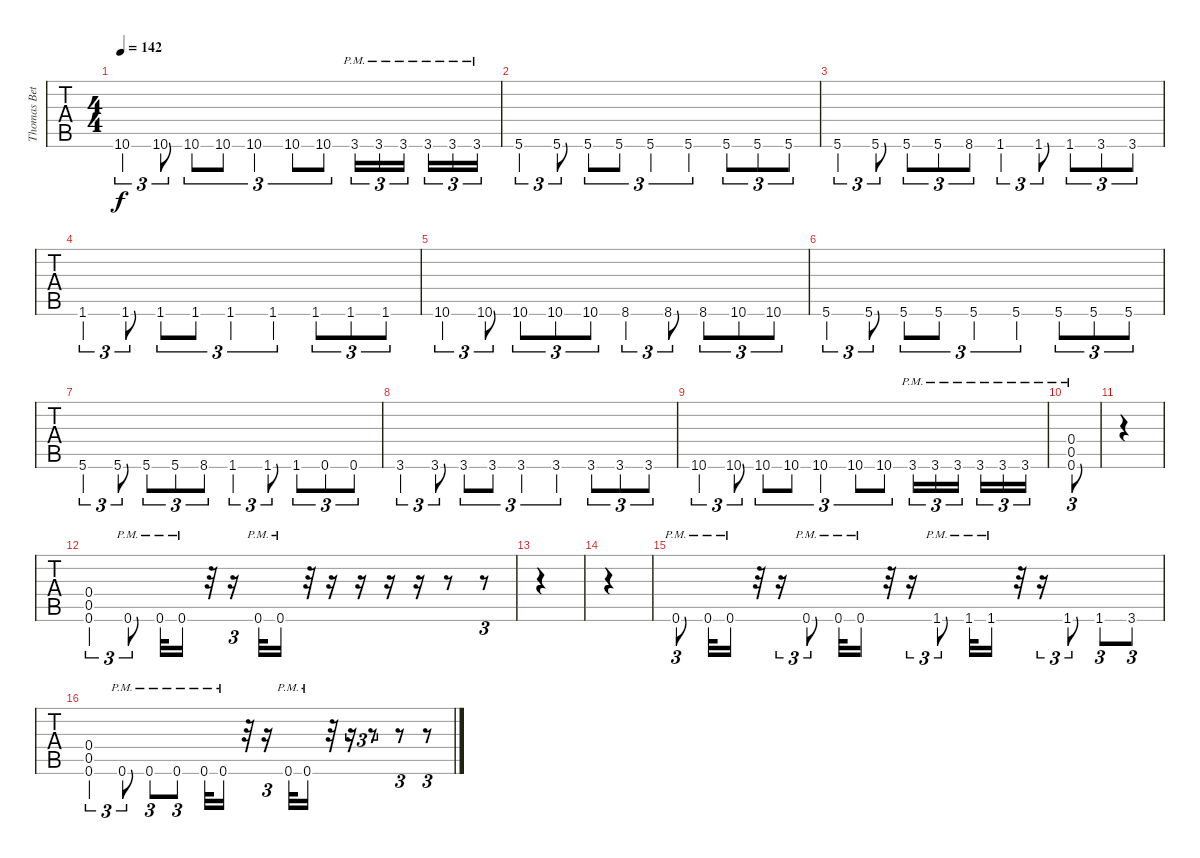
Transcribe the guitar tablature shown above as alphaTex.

\track ("Thomas Betrisey" "Thomas Bet") {instrument distortionguitar}
\staff {tabs}
\tuning (C4 G3 Eb3 Bb2 F2 Bb1) {hide}
\ts (4 4)
\tempo 142
\clef f4
\ks c
10.6.4{tu (3 2) dy f} 10.6.8{tu (3 2)} 10.6.8{tu (3 2)} 10.6.8{tu (3 2)} 10.6.4{tu (3 2)} 10.6.8{tu (3 2)} 10.6.8{tu (3 2)} 3.6{pm}.16{tu (3 2)} 3.6{pm}.16{tu (3 2)} 3.6{pm}.16{tu (3 2) beam splitsecondary} 3.6{pm}.16{tu (3 2)} 3.6{pm}.16{tu (3 2)} 3.6{pm}.16{tu (3 2)} |
5.6.4{tu (3 2)} 5.6.8{tu (3 2)} 5.6.8{tu (3 2)} 5.6.8{tu (3 2)} 5.6.4{tu (3 2)} 5.6.4{tu (3 2)} 5.6.8{tu (3 2)} 5.6.8{tu (3 2)} 5.6.8{tu (3 2)} |
5.6.4{tu (3 2)} 5.6.8{tu (3 2)} 5.6.8{tu (3 2)} 5.6.8{tu (3 2)} 8.6.8{tu (3 2)} 1.6.4{tu (3 2)} 1.6.8{tu (3 2)} 1.6.8{tu (3 2)} 3.6.8{tu (3 2)} 3.6.8{tu (3 2)} |
1.6.4{tu (3 2)} 1.6.8{tu (3 2)} 1.6.8{tu (3 2)} 1.6.8{tu (3 2)} 1.6.4{tu (3 2)} 1.6.4{tu (3 2)} 1.6.8{tu (3 2)} 1.6.8{tu (3 2)} 1.6.8{tu (3 2)} |
10.6.4{tu (3 2)} 10.6.8{tu (3 2)} 10.6.8{tu (3 2)} 10.6.8{tu (3 2)} 10.6.8{tu (3 2)} 8.6.4{tu (3 2)} 8.6.8{tu (3 2)} 8.6.8{tu (3 2)} 10.6.8{tu (3 2)} 10.6.8{tu (3 2)} |
5.6.4{tu (3 2)} 5.6.8{tu (3 2)} 5.6.8{tu (3 2)} 5.6.8{tu (3 2)} 5.6.4{tu (3 2)} 5.6.4{tu (3 2)} 5.6.8{tu (3 2)} 5.6.8{tu (3 2)} 5.6.8{tu (3 2)} |
5.6.4{tu (3 2)} 5.6.8{tu (3 2)} 5.6.8{tu (3 2)} 5.6.8{tu (3 2)} 8.6.8{tu (3 2)} 1.6.4{tu (3 2)} 1.6.8{tu (3 2)} 1.6.8{tu (3 2)} 0.6.8{tu (3 2)} 0.6.8{tu (3 2)} |
3.6.4{tu (3 2)} 3.6.8{tu (3 2)} 3.6.8{tu (3 2)} 3.6.8{tu (3 2)} 3.6.4{tu (3 2)} 3.6.4{tu (3 2)} 3.6.8{tu (3 2)} 3.6.8{tu (3 2)} 3.6.8{tu (3 2)} |
10.6.4{tu (3 2)} 10.6.8{tu (3 2)} 10.6.8{tu (3 2)} 10.6.8{tu (3 2)} 10.6.4{tu (3 2)} 10.6.8{tu (3 2)} 10.6.8{tu (3 2)} 3.6{pm}.16{tu (3 2)} 3.6{pm}.16{tu (3 2)} 3.6{pm}.16{tu (3 2) beam splitsecondary} 3.6{pm}.16{tu (3 2)} 3.6{pm}.16{tu (3 2)} 3.6{pm}.16{tu (3 2)} |
(0.4 0.5 0.6{pm}).8{tu (3 2)} |
|
(0.4 0.5 0.6).4{tu (3 2)} 0.6{pm}.8{tu (3 2)} 0.6{pm}.32 0.6{pm}.16 r.32 r.16{tu (3 2)} 0.6{pm}.32 0.6{pm}.16 r.32 r.16 r.16 r.16 r.16 r.8 r.8{tu (3 2)} |
|
|
0.6{pm}.8{tu (3 2)} 0.6{pm}.32 0.6{pm}.16 r.32 r.16{tu (3 2)} 0.6{pm}.8{tu (3 2)} 0.6{pm}.32 0.6{pm}.16 r.32 r.16{tu (3 2)} 1.6{pm}.8{tu (3 2)} 1.6{pm}.32 1.6{pm}.16 r.32 r.16{tu (3 2)} 1.6.8{tu (3 2)} 1.6.8{tu (3 2)} 3.6.8{tu (3 2)} |
(0.4 0.5 0.6).4{tu (3 2)} 0.6{pm}.8{tu (3 2)} 0.6{pm}.8{tu (3 2)} 0.6{pm}.8{tu (3 2)} 0.6{pm}.32 0.6{pm}.16 r.32 r.16{tu (3 2)} 0.6{pm}.32 0.6{pm}.16 r.32 r.16{tu (3 2)} r.8{tu (3 2)} r.8{tu (3 2)} r.8{tu (3 2)}
